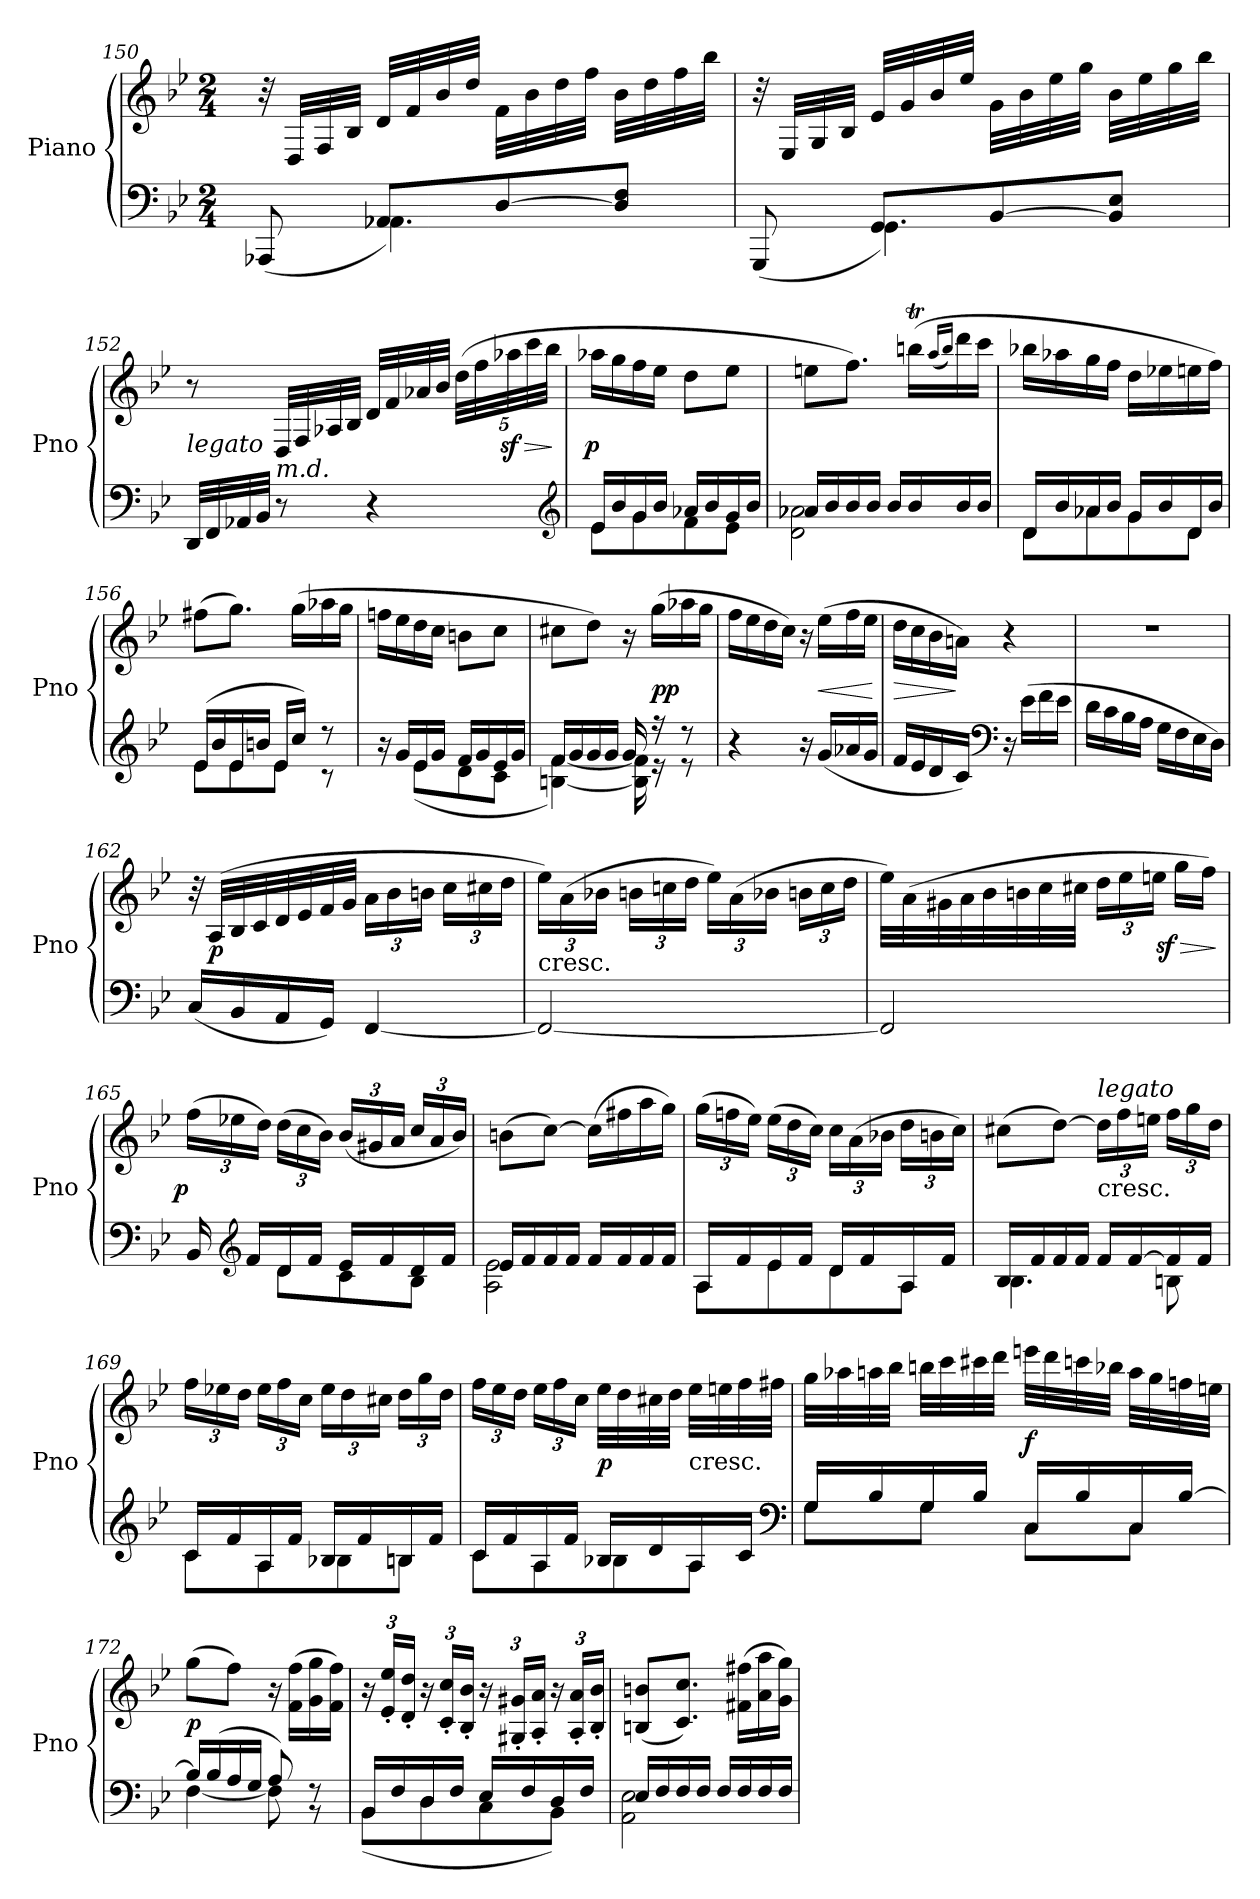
**kern	**kern	**dynam
*part1	*part1	*part1
*staff2	*staff1	*staff1/2
*I"Piano	*	*
*I'Pno	*	*
*clefF4	*clefG2	*
*k[b-e-]	*k[b-e-]	*
*B-:	*B-:	*
*M2/4	*M2/4	*
=150	=150	=150
*^	*	*
(8AAA-X/	8ryy	32r	.
.	.	32D/LLL	.
.	.	32F/	.
.	.	32B-/JJJ	.
8AA-XL	4.AA-X)	32dLLL	.
.	.	32f	.
.	.	32b-	.
.	.	32ddJJJ	.
[8D	.	32fLLL	.
.	.	32b-	.
.	.	32dd	.
.	.	32ffJJJ	.
8D] 8FJ	.	32b-LLL	.
.	.	32dd	.
.	.	32ff	.
.	.	32bb-JJJ	.
=151	=151	=151	=151
(8GGG/	8ryy	32r	.
.	.	32E-/LLL	.
.	.	32G/	.
.	.	32B-/JJJ	.
8GGL	4.GG)	32e-LLL	.
.	.	32g	.
.	.	32b-	.
.	.	32ee-JJJ	.
[8BB-	.	32gLLL	.
.	.	32b-	.
.	.	32ee-	.
.	.	32ggJJJ	.
8BB-] 8E-J	.	32b-LLL	.
.	.	32ee-	.
.	.	32gg	.
.	.	32bb-JJJ	.
*v	*v	*	*
=152	=152	=152
!	!LO:TX:c:i:t=legato	!
32DDLLL	8r	.
32FF	.	.
32AA-X	.	.
32BB-JJJ	.	.
!	!LO:TX:c:i:t=m.d.	!
8r	32D/LLL	.
.	32F/	.
.	32A-X/	.
.	32B-/JJJ	.
4r	32dLLL	.
.	32f	.
.	32a-X	.
.	32b-JJJ	.
.	(40ddLLL	.
.	40ff	.
.	40aa-X	.
!	!	!LO:DY:n=1:rj
.	40ccc	> sf
.	40bb-JJJ	.
*clefG2	*	*
.	.	]
=153	=153	=153
*^	*	*
!	!	!	!LO:DY:cj
16e-LL	8e-L	16aa-XLL	p
16b-	.	16gg	.
16g	8g	16ff	.
16b-JJ	.	16ee-JJ	.
16a-XLL	8f	8ddL	.
16b-	.	.	.
16g	8e-J	8ee-J	.
16b-JJ	.	.	.
=154	=154	=154	=154
16a-XLL	2d 2a-X	8eenL	.
16b-	.	.	.
16b-	.	8.ffJ)	.
16b-JJ	.	.	.
16b-LL	.	.	.
16b-	.	(16bbntLL	.
.	.	(16qaaLL	.
.	.	16qbbJJ)	.
16b-	.	16ddd	.
16b-JJ	.	16cccJJ	.
=155	=155	=155	=155
16dLL	8dL	16bb-XLL	.
16b-	.	16aa-X	.
16a-X	8a-X	16gg	.
16b-JJ	.	16ffJJ	.
16gLL	8g	16ddLL	.
16b-	.	16ee-X	.
16d	8dJ	16een	.
16b-JJ	.	16ffJJ)	.
=156	=156	=156	=156
(16e-LL	8e-L	(8ff#XL	.
16b-	.	.	.
16e-	8e-	8.ggJ)	.
16bnJJ	.	.	.
16e-LL	8e-J	.	.
16ccJJ)	.	(16ggLL	.
8r	8r	16aa-X	.
.	.	16ggJJ	.
=157	=157	=157	=157
16r	8ryy	16ffnLL	.
16gLL	.	16ee-	.
16e-	(8e-L	16dd	.
16gJJ	.	16ccJJ	.
16fLL	8d	8bnL	.
16g	.	.	.
16e-	8cJ	8ccJ	.
16gJJ	.	.	.
=158	=158	=158	=158
16fLL	[4Bn [4f)	8cc#XL	.
16g	.	.	.
16g	.	8ddJ)	.
16gJJ	.	.	.
16g	16B] 16f]	16r	.
16r	16r	(16ggLL	pp
8r	8r	16aa-X	.
.	.	16ggJJ	.
*v	*v	*	*
=159	=159	=159
4r	16ffLL	.
.	16ee-	.
.	16dd	.
.	16ccJJ)	.
16r	16r	.
(16gLL	(16ee-LL	<
16a-X	16ff	.
16gJJ	16ee-JJ	.
.	.	[
=160	=160	=160
16fLL	16ddLL	>
16e-	16cc	.
16d	16b-	.
16cJJ)	16anJJ)	]
*clefF4	*	*
16r	4r	.
(16e-LL	.	.
16f	.	.
16e-JJ	.	.
=161	=161	=161
16dLL	2r	.
16c	.	.
16B-	.	.
16AJJ	.	.
16GLL	.	.
16F	.	.
16E-	.	.
16DJJ)	.	.
=162	=162	=162
(16CLL	32r	.
.	(32ALLL	p
16BB-	32B-	.
.	32c	.
16AA	32d	.
.	32e-	.
16GGJJ)	32f	.
.	32gJJJ	.
[4FF	24a\LL	.
.	24b-\	.
.	24bn\JJ	.
.	24ccLL	.
.	24cc#X	.
.	24ddJJ	.
=163	=163	=163
!	!LO:TX:c:t=cresc.	!
2FF_	24ee-LL)	.
.	(24a	.
.	24b-XJJ	.
.	24bnLL	.
.	24ccn	.
.	24ddJJ	.
.	24ee-LL)	.
.	(24a	.
.	24b-XJJ	.
.	24bnLL	.
.	24cc	.
.	24ddJJ	.
=164	=164	=164
2FF]	32ee-LLL)	.
.	(32a	.
.	32g#X	.
.	32a	.
.	32b-	.
.	32bn	.
.	32cc	.
.	32cc#XJJJ	.
.	24ddLL	.
.	24ee-	.
.	24eenJJ	.
!	!	!LO:DY:n=1:rj
.	16ggLL	> sf
.	16ffJJ)	.
.	.	]
=165	=165	=165
*^	*	*
!	!	!	!LO:DY:rj
16BB-	8ryy	(24ffLL	p
.	.	24ee-X	.
*clefG2	*	*	*
16fLL	.	.	.
.	.	24ddJJ)	.
16d	8dL	(24ddLL	.
.	.	24cc	.
16fJJ	.	.	.
.	.	24b-JJ)	.
16e-LL	8c	(24b-LL	.
.	.	24g#X	.
16f	.	.	.
.	.	24aJJ	.
16d	8B-J	24cc/LL	.
.	.	24a/	.
16fJJ	.	.	.
.	.	24b-/JJ)	.
=166	=166	=166	=166
16e-LL	2A 2e-	(8bnL	.
16f	.	.	.
16f	.	[8ccJ)	.
16fJJ	.	.	.
16fLL	.	(16ccLL]	.
16f	.	16ff#X	.
16f	.	16aa	.
16fJJ	.	16ggJJ)	.
=167	=167	=167	=167
16ALL	8AL	(24ggLL	.
.	.	24ffn	.
16f	.	.	.
.	.	24ee-JJ)	.
16e-	8e-	(24ee-LL	.
.	.	24dd	.
16fJJ	.	.	.
.	.	24ccJJ)	.
16dLL	8d	24ccLL	.
.	.	(24a	.
16f	.	.	.
.	.	24b-XJJ	.
16A	8AJ	24ddLL	.
.	.	24bn	.
16fJJ	.	.	.
.	.	24ccJJ)	.
=168	=168	=168	=168
16B-LL	4.B-	(8cc#XL	.
16f	.	.	.
16f	.	[8ddJ)	.
16fJJ	.	.	.
!	!	!LO:TX:c:t=cresc.	!
!	!	!LO:TX:a:i:t=legato	!
16fLL	.	24ddLL]	.
.	.	24ff	.
[16f	.	.	.
.	.	24eenJJ	.
16f]	8Bn	24ffLL	.
.	.	24gg	.
16fJJ	.	.	.
.	.	24ddJJ	.
=169	=169	=169	=169
16cLL	8cL	24ffLL	.
.	.	24ee-X	.
16f	.	.	.
.	.	24ddJJ	.
16A	8A	24ee-LL	.
.	.	24ff	.
16fJJ	.	.	.
.	.	24ccJJ	.
16B-XLL	8B-	24ee-LL	.
.	.	24dd	.
16f	.	.	.
.	.	24cc#XJJ	.
16Bn	8BnJ	24ddLL	.
.	.	24gg	.
16fJJ	.	.	.
.	.	24ddJJ	.
=170	=170	=170	=170
16cLL	8cL	24ffLL	.
.	.	24ee-	.
16f	.	.	.
.	.	24ddJJ	.
16A	8A	24ee-LL	.
.	.	24ff	.
16fJJ	.	.	.
.	.	24ccJJ	.
16B-XLL	8B-	32ee-LLL	p
.	.	32dd	.
16d	.	32cc#X	.
.	.	32ddJJJ	.
!	!	!LO:TX:c:t=cresc.	!
16A	8AJ	32ee-LLL	.
.	.	32een	.
16cJJ	.	32ff	.
.	.	32ff#XJJJ	.
*clefF4	*	*	*
=171	=171	=171	=171
16GLL	8GL	32ggLLL	.
.	.	32aa-X	.
16B-	.	32aan	.
.	.	32bb-JJJ	.
16G	8GJ	32bbnLLL	.
.	.	32ccc	.
16B-JJ	.	32ccc#X	.
.	.	32dddJJJ	.
16CLL	8CL	32eeenLLL	f
.	.	32ddd	.
16B-	.	32cccn	.
.	.	32bb-XJJJ	.
16C	8CJ	32aaLLL	.
.	.	32gg	.
[16B-JJ	.	32ffn	.
.	.	32eenJJJ	.
=172	=172	=172	=172
16B-LL]	[4F	(8ggL	p
(16B-	.	.	.
16A	.	8ffJ)	.
16GJJ	.	.	.
8A)	8F]	16r	.
.	.	(16f 16ffLL	.
8r	8r	16g 16gg	.
.	.	16f 16ffJJ)	.
=173	=173	=173	=173
*	*	*Xbrackettup	*
16BB-LL	(8BB-L	24r	.
.	.	24e-' 24ee-'LL	.
16F	.	.	.
.	.	24d' 24dd'JJ	.
16D	8D	24r	.
.	.	24c' 24cc'LL	.
16FJJ	.	.	.
.	.	24B-' 24b-'JJ	.
16E-LL	8C	24r	.
.	.	24G#X' 24g#X'LL	.
16F	.	.	.
.	.	24A' 24a'JJ	.
16D	8BB-J)	24r	.
.	.	24A' 24a'LL	.
16FJJ	.	.	.
.	.	24B-' 24b-'JJ	.
=174	=174	=174	=174
16E-LL	2AA 2E-	(8Bn 8bnL	.
16F	.	.	.
16F	.	8.c 8.ccJ)	.
16FJJ	.	.	.
16FLL	.	.	.
16F	.	(16f#X 16ff#XLL	.
16F	.	16a 16aa	.
16FJJ	.	16g 16ggJJ)	.
*v	*v	*	*
=	=	=
*-	*-	*-
